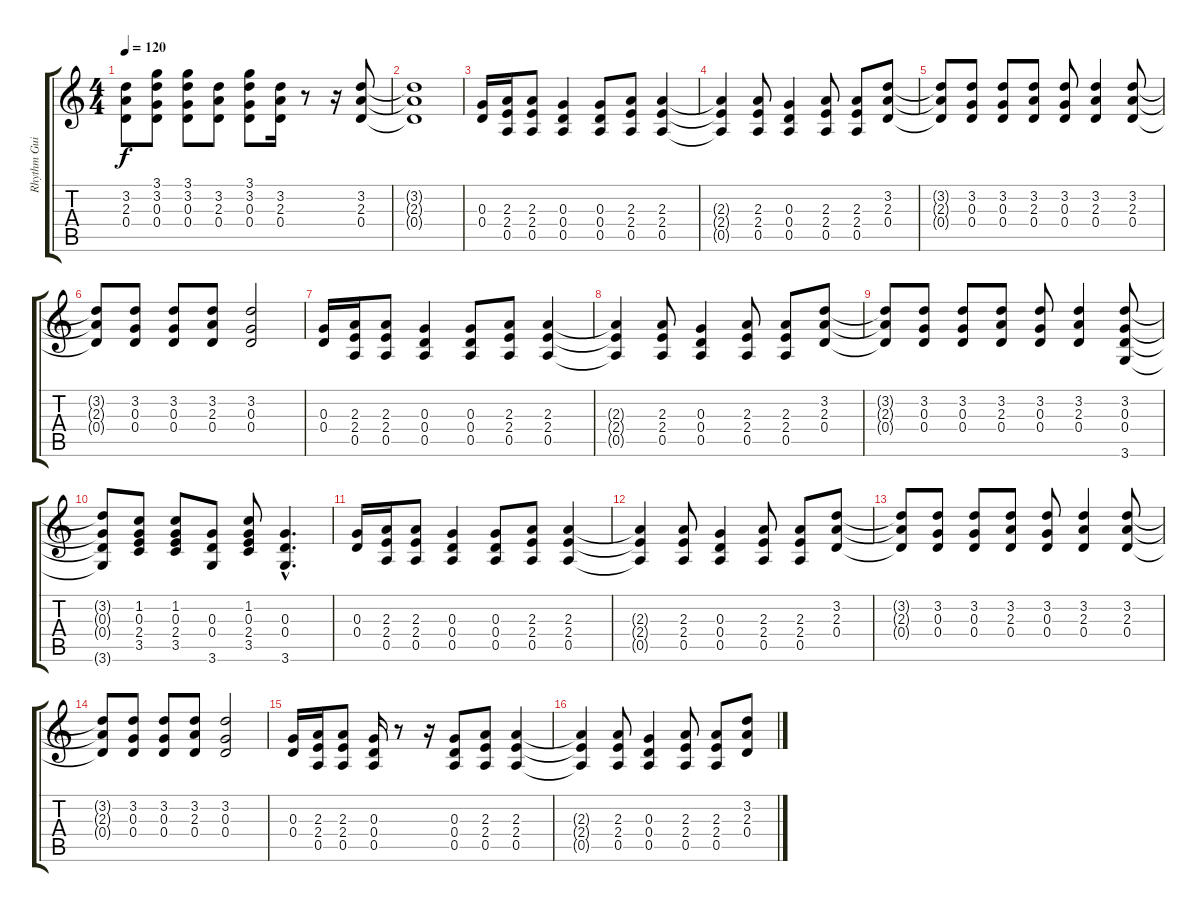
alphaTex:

\track ("Rhythm Guitar right" "Rhythm Gui") {instrument overdrivenguitar}
\staff {score tabs}
\tuning (E4 B3 G3 D3 A2 E2) {hide}
\ts (4 4)
\tempo 120
\clef g2
\ks c
(3.2{t} 2.3{t} 0.4{t}).8{dy f} (3.1 3.2 0.3 0.4).8 (3.1 3.2 0.3 0.4).8 (3.2 2.3 0.4).8 (3.1 3.2 0.3 0.4).8 (3.2 2.3 0.4).16 r.8 r.16 (3.2 2.3 0.4).8 |
(3.2{t} 2.3{t} 0.4{t}).1 |
(0.3 0.4).16 (2.3 2.4 0.5).16 (2.3 2.4 0.5).8 (0.3 0.4 0.5).4 (0.3 0.4 0.5).8 (2.3 2.4 0.5).8 (2.3 2.4 0.5).4 |
(2.3{t} 2.4{t} 0.5{t}).4 (2.3 2.4 0.5).8 (0.3 0.4 0.5).4 (2.3 2.4 0.5).8 (2.3 2.4 0.5).8 (3.2 2.3 0.4).8 |
(3.2{t} 2.3{t} 0.4{t}).8 (3.2 0.3 0.4).8 (3.2 0.3 0.4).8 (3.2 2.3 0.4).8 (3.2 0.3 0.4).8 (3.2 2.3 0.4).4 (3.2 2.3 0.4).8 |
(3.2{t} 2.3{t} 0.4{t}).8 (3.2 0.3 0.4).8 (3.2 0.3 0.4).8 (3.2 2.3 0.4).8 (3.2 0.3 0.4).2 |
(0.3 0.4).16 (2.3 2.4 0.5).16 (2.3 2.4 0.5).8 (0.3 0.4 0.5).4 (0.3 0.4 0.5).8 (2.3 2.4 0.5).8 (2.3 2.4 0.5).4 |
(2.3{t} 2.4{t} 0.5{t}).4 (2.3 2.4 0.5).8 (0.3 0.4 0.5).4 (2.3 2.4 0.5).8 (2.3 2.4 0.5).8 (3.2 2.3 0.4).8 |
(3.2{t} 2.3{t} 0.4{t}).8 (3.2 0.3 0.4).8 (3.2 0.3 0.4).8 (3.2 2.3 0.4).8 (3.2 0.3 0.4).8 (3.2 2.3 0.4).4 (3.2 0.3 0.4 3.6).8 |
(3.2{t} 0.3{t} 0.4{t} 3.6{t}).8 (1.2 0.3 2.4 3.5).8 (1.2 0.3 2.4 3.5).8 (0.3 0.4 3.6).8 (1.2 0.3 2.4 3.5).8 (0.3{hac} 0.4{hac} 3.6{hac}).4{d} |
(0.3 0.4).16 (2.3 2.4 0.5).16 (2.3 2.4 0.5).8 (0.3 0.4 0.5).4 (0.3 0.4 0.5).8 (2.3 2.4 0.5).8 (2.3 2.4 0.5).4 |
(2.3{t} 2.4{t} 0.5{t}).4 (2.3 2.4 0.5).8 (0.3 0.4 0.5).4 (2.3 2.4 0.5).8 (2.3 2.4 0.5).8 (3.2 2.3 0.4).8 |
(3.2{t} 2.3{t} 0.4{t}).8 (3.2 0.3 0.4).8 (3.2 0.3 0.4).8 (3.2 2.3 0.4).8 (3.2 0.3 0.4).8 (3.2 2.3 0.4).4 (3.2 2.3 0.4).8 |
(3.2{t} 2.3{t} 0.4{t}).8 (3.2 0.3 0.4).8 (3.2 0.3 0.4).8 (3.2 2.3 0.4).8 (3.2 0.3 0.4).2 |
(0.3 0.4).16 (2.3 2.4 0.5).16 (2.3 2.4 0.5).8 (0.3 0.4 0.5).16 r.8 r.16 (0.3 0.4 0.5).8 (2.3 2.4 0.5).8 (2.3 2.4 0.5).4 |
(2.3{t} 2.4{t} 0.5{t}).4 (2.3 2.4 0.5).8 (0.3 0.4 0.5).4 (2.3 2.4 0.5).8 (2.3 2.4 0.5).8 (3.2 2.3 0.4).8
